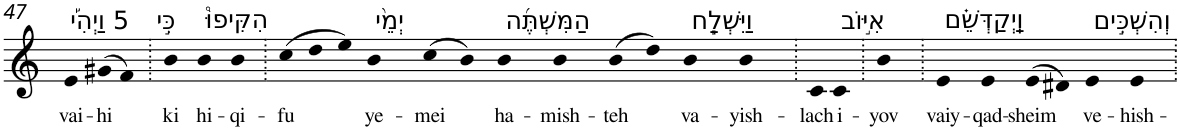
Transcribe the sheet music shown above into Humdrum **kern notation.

**kern	**text
*part1	*part1
*staff1	*staff1
*I"Piano	*
*I'Pno	*
!!LO:PB:g=z
*clefG2	*
*k[]	*
=47	=47
!LO:TX:a:t=5 וַיְהִ֡י	!
!	!LO:LY:b
4e	vai-
!	!LO:LY:b
(>8g#X	-hi
8f)	.
=48.	=48.
!LO:TX:a:t=כִּ֣י	!
!	!LO:LY:b
4b	ki
!LO:TX:a:t=הִקִּיפוּ֩	!
!	!LO:LY:b
4b	hi-
!	!LO:LY:b
4b	-qi-
=49.	=49.
*Xtuplet	*
!	!LO:LY:b
(>12cc	-fu
12dd	.
12ee)	.
!LO:TX:a:t=יְמֵ֨י	!
!	!LO:LY:b
4b	ye-
!	!LO:LY:b
(>8cc	-mei
8b)	.
!LO:TX:a:t=הַמִּשְׁתֶּ֜ה	!
!	!LO:LY:b
4b	ha-
!	!LO:LY:b
4b	-mish-
!	!LO:LY:b
(>8b	-teh
8dd)	.
!LO:TX:a:t=וַיִּשְׁלַ֧ח	!
!	!LO:LY:b
4b	va-
!	!LO:LY:b
4b	-yish-
=50.	=50.
!	!LO:LY:b
4c	-lach
!LO:TX:a:t=אִיּ֣וֹב	!
!	!LO:LY:b
4c	i-
=51.	=51.
!	!LO:LY:b
4b	-yov
=52.	=52.
!LO:TX:a:t=וַֽיְקַדְּשֵׁ֗ם	!
!	!LO:LY:b
4e	vaiy-
!	!LO:LY:b
4e	-qad-
!	!LO:LY:b
(>8e	-sheim
8d#X)	.
!LO:TX:a:t=וְהִשְׁכִּ֣ים	!
!	!LO:LY:b
4e	ve-
!	!LO:LY:b
4e	-hish-
=.	=.
*-	*-
